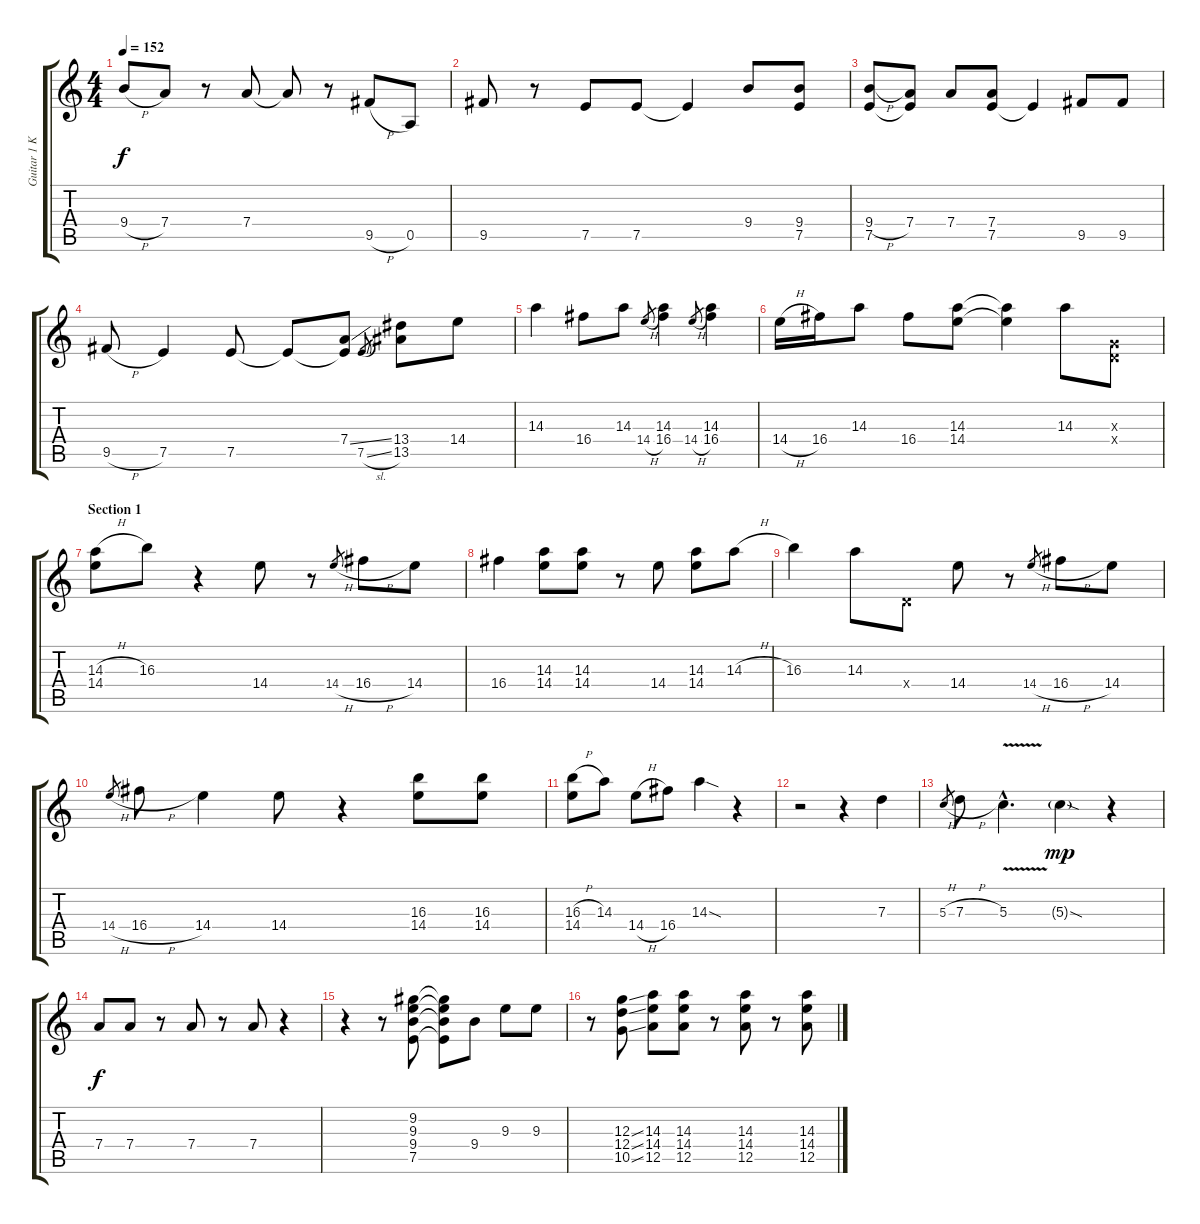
\track ("Guitar 1 Keith" "Guitar 1 K") {instrument overdrivenguitar}
\staff {score tabs}
\tuning (E4 B3 G3 D3 A2 E2) {hide}
\ts (4 4)
\tempo 152
\clef g2
\ks c
9.4{h}.8{dy f} 7.4.8 r.8 7.4.8 7.4{t}.8 r.8 9.5{h}.8 0.5.8 |
9.5.8 r.8 7.5.8 7.5.8 7.5{t}.4 9.4.8 (9.4 7.5).8 |
(9.4{h} 7.5).8 (7.4 7.5{t}).8 7.4.8 (7.4 7.5).8 7.5{t}.4 9.5.8 9.5.8 |
9.5{h}.8 7.5.4 7.5.8 7.5{t}.8 (7.4{ss} 7.5{t}).8 7.5{sl}.8{gr} (13.4 13.5).8 14.4.8 |
14.3.4 16.4.8 14.3.8 14.4{h}.8{gr} (14.3 16.4).4 14.4{h}.8{gr} (14.3 16.4).4 |
14.4{h}.16 16.4.16 14.3.8 16.4.8 (14.3 14.4).8 (14.3{t} 14.4{t}).4 14.3.8 (0.3{x} 0.4{x}).8 |
\section ("" "Section 1")
(14.3{h} 14.4).8 16.3.8 r.4 14.4.8 r.8 14.4{h}.8{gr} 16.4{h}.8 14.4.8 |
16.4.4 (14.3 14.4).8 (14.3 14.4).8 r.8 14.4.8 (14.3 14.4).8 14.3{h}.8 |
16.3.4 14.3.8 0.4{x}.8 14.4.8 r.8 14.4{h}.8{gr} 16.4{h}.8 14.4.8 |
14.4{h}.8{gr} 16.4{h}.8 14.4.4 14.4.8 r.4 (16.3 14.4).8 (16.3 14.4).8 |
(16.3{h} 14.4).8 14.3.8 14.4{h}.8 16.4.8 14.3{sod}.4 r.4 |
r.2 r.4 7.3.4 |
5.3{h}.8{gr} 7.3{h}.8 5.3{v hac}.4{d} 5.3{sod g}.4{dy mp} r.4 |
7.4.8{dy f} 7.4.8 r.8 7.4.8 r.8 7.4.8 r.4 |
r.4 r.8 (9.2 9.3 9.4 7.5).8 (9.2{t} 9.3{t} 9.4{t} 7.5{t}).8 9.4.8 9.3.8 9.3.8 |
r.8 (12.3{ss} 12.4{ss} 10.5{ss}).8 (14.3 14.4 12.5).8 (14.3 14.4 12.5).8 r.8 (14.3 14.4 12.5).8 r.8 (14.3 14.4 12.5).8
